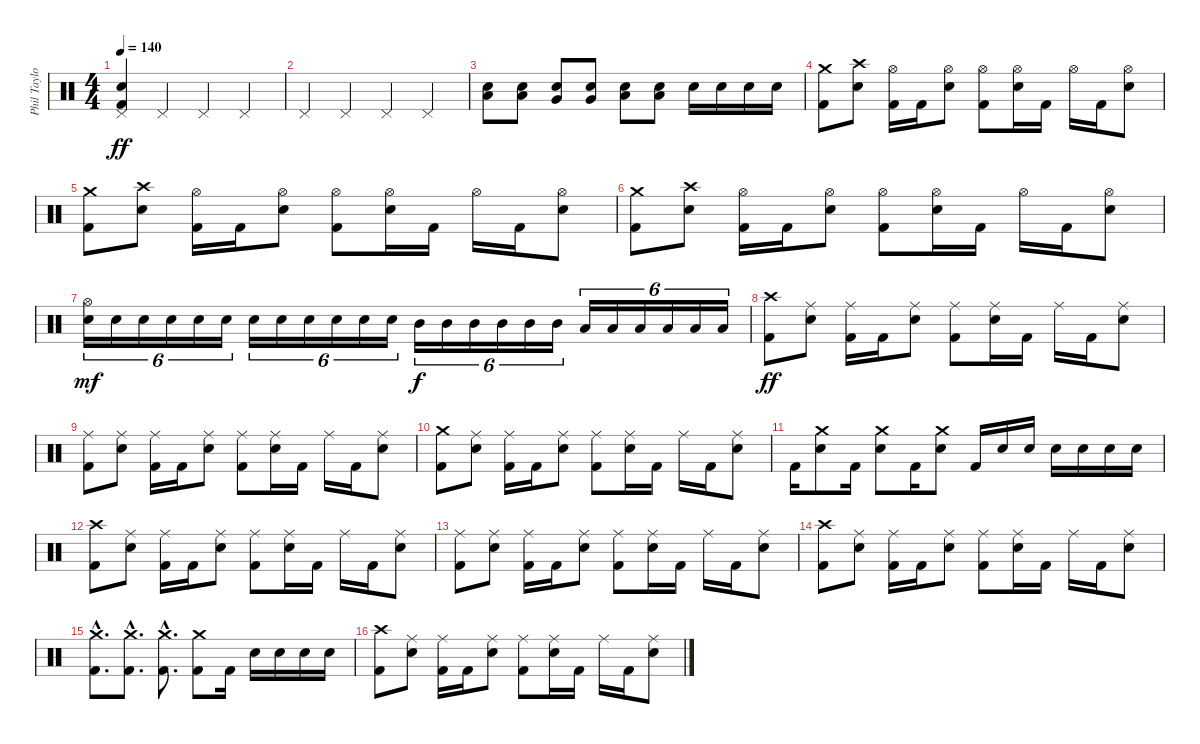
\track ("Phil Taylor" "Phil Taylo") {instrument percussion}
\staff {score}
\articulation defaults
\ts (4 4)
\tempo 140
\clef neutral
\ks c
("Kick (hit) 2" "Electric Snare (hit)" "Pedal Hi-Hat (hit)").4{dy ff} "Pedal Hi-Hat (hit)".4 "Pedal Hi-Hat (hit)".4 "Pedal Hi-Hat (hit)".4 |
"Pedal Hi-Hat (hit)".4 "Pedal Hi-Hat (hit)".4 "Pedal Hi-Hat (hit)".4 "Pedal Hi-Hat (hit)".4 |
("Low Tom (hit)" "Electric Snare (hit)").8 ("Electric Snare (hit)" "Low Tom (hit)").8 ("Electric Snare (hit)" "Very Low Tom (hit)").8 ("Electric Snare (hit)" "Very Low Tom (hit)").8 ("Electric Snare (hit)" "Low Floor Tom (hit)").8 ("Low Floor Tom (hit)" "Electric Snare (hit)").8 "Electric Snare (hit)".16 "Electric Snare (hit)".16 "Electric Snare (hit)".16 "Electric Snare (hit)".16 |
("Crash medium (hit)" "Kick (hit) 2").8 ("Crash high (hit)" "Electric Snare (hit)").8 ("Hi-Hat (open)" "Kick (hit) 2").16 "Kick (hit) 2".16 ("Hi-Hat (open)" "Electric Snare (hit)").8 ("Hi-Hat (open)" "Kick (hit) 2").8 ("Hi-Hat (open)" "Electric Snare (hit)").16 "Kick (hit) 2".16 "Hi-Hat (open)".16 "Kick (hit) 2".16 ("Hi-Hat (open)" "Electric Snare (hit)").8 |
("Crash medium (hit)" "Kick (hit) 2").8 ("Electric Snare (hit)" "Crash high (hit)").8 ("Hi-Hat (open)" "Kick (hit) 2").16 "Kick (hit) 2".16 ("Hi-Hat (open)" "Electric Snare (hit)").8 ("Hi-Hat (open)" "Kick (hit) 2").8 ("Hi-Hat (open)" "Electric Snare (hit)").16 "Kick (hit) 2".16 "Hi-Hat (open)".16 "Kick (hit) 2".16 ("Hi-Hat (open)" "Electric Snare (hit)").8 |
("Kick (hit) 2" "Crash medium (hit)").8 ("Electric Snare (hit)" "Crash high (hit)").8 ("Hi-Hat (open)" "Kick (hit) 2").16 "Kick (hit) 2".16 ("Electric Snare (hit)" "Hi-Hat (open)").8 ("Hi-Hat (open)" "Kick (hit) 2").8 ("Electric Snare (hit)" "Hi-Hat (open)").16 "Kick (hit) 2".16 "Hi-Hat (open)".16 "Kick (hit) 2".16 ("Electric Snare (hit)" "Hi-Hat (open)").8 |
("Hi-Hat (open)" "Electric Snare (hit)").16{tu (6 4) dy mf} "Electric Snare (hit)".16{tu (6 4)} "Electric Snare (hit)".16{tu (6 4)} "Electric Snare (hit)".16{tu (6 4)} "Electric Snare (hit)".16{tu (6 4)} "Electric Snare (hit)".16{tu (6 4)} "Electric Snare (hit)".16{tu (6 4)} "Electric Snare (hit)".16{tu (6 4)} "Electric Snare (hit)".16{tu (6 4)} "Electric Snare (hit)".16{tu (6 4)} "Electric Snare (hit)".16{tu (6 4)} "Electric Snare (hit)".16{tu (6 4)} "Mid Tom (hit)".16{tu (6 4) dy f} "Mid Tom (hit)".16{tu (6 4)} "Mid Tom (hit)".16{tu (6 4)} "Mid Tom (hit)".16{tu (6 4)} "Mid Tom (hit)".16{tu (6 4)} "Mid Tom (hit)".16{tu (6 4)} "Low Tom (hit)".16{tu (6 4)} "Low Tom (hit)".16{tu (6 4)} "Low Tom (hit)".16{tu (6 4)} "Low Tom (hit)".16{tu (6 4)} "Low Tom (hit)".16{tu (6 4)} "Low Tom (hit)".16{tu (6 4)} |
("Crash high (hit)" "Kick (hit) 2").8{dy ff} ("Ride (middle)" "Electric Snare (hit)").8 ("Ride (middle)" "Kick (hit) 2").16 "Kick (hit) 2".16 ("Ride (middle)" "Electric Snare (hit)").8 ("Ride (middle)" "Kick (hit) 2").8 ("Ride (middle)" "Electric Snare (hit)").16 "Kick (hit) 2".16 "Ride (middle)".16 "Kick (hit) 2".16 ("Ride (middle)" "Electric Snare (hit)").8 |
("Ride (middle)" "Kick (hit) 2").8 ("Ride (middle)" "Electric Snare (hit)").8 ("Ride (middle)" "Kick (hit) 2").16 "Kick (hit) 2".16 ("Ride (middle)" "Electric Snare (hit)").8 ("Ride (middle)" "Kick (hit) 2").8 ("Ride (middle)" "Electric Snare (hit)").16 "Kick (hit) 2".16 "Ride (middle)".16 "Kick (hit) 2".16 ("Ride (middle)" "Electric Snare (hit)").8 |
("Crash medium (hit)" "Kick (hit) 2").8 ("Ride (middle)" "Electric Snare (hit)").8 ("Ride (middle)" "Kick (hit) 2").16 "Kick (hit) 2".16 ("Ride (middle)" "Electric Snare (hit)").8 ("Ride (middle)" "Kick (hit) 2").8 ("Ride (middle)" "Electric Snare (hit)").16 "Kick (hit) 2".16 "Ride (middle)".16 "Kick (hit) 2".16 ("Ride (middle)" "Electric Snare (hit)").8 |
"Kick (hit) 2".16 ("Crash medium (hit)" "Electric Snare (hit)").8 "Kick (hit) 2".16 ("Crash medium (hit)" "Electric Snare (hit)").8 "Kick (hit) 2".16 ("Crash medium (hit)" "Electric Snare (hit)").8 "Kick (hit) 2".16 "Electric Snare (hit)".16 "Electric Snare (hit)".16 "Electric Snare (hit)".16 "Electric Snare (hit)".16 "Electric Snare (hit)".16 "Electric Snare (hit)".16 |
("Crash high (hit)" "Kick (hit) 2").8 ("Ride (middle)" "Electric Snare (hit)").8 ("Ride (middle)" "Kick (hit) 2").16 "Kick (hit) 2".16 ("Ride (middle)" "Electric Snare (hit)").8 ("Ride (middle)" "Kick (hit) 2").8 ("Ride (middle)" "Electric Snare (hit)").16 "Kick (hit) 2".16 "Ride (middle)".16 "Kick (hit) 2".16 ("Ride (middle)" "Electric Snare (hit)").8 |
("Ride (middle)" "Kick (hit) 2").8 ("Ride (middle)" "Electric Snare (hit)").8 ("Ride (middle)" "Kick (hit) 2").16 "Kick (hit) 2".16 ("Ride (middle)" "Electric Snare (hit)").8 ("Ride (middle)" "Kick (hit) 2").8 ("Ride (middle)" "Electric Snare (hit)").16 "Kick (hit) 2".16 "Ride (middle)".16 "Kick (hit) 2".16 ("Ride (middle)" "Electric Snare (hit)").8 |
("Crash high (hit)" "Kick (hit) 2").8 ("Ride (middle)" "Electric Snare (hit)").8 ("Ride (middle)" "Kick (hit) 2").16 "Kick (hit) 2".16 ("Ride (middle)" "Electric Snare (hit)").8 ("Ride (middle)" "Kick (hit) 2").8 ("Ride (middle)" "Electric Snare (hit)").16 "Kick (hit) 2".16 "Ride (middle)".16 "Kick (hit) 2".16 ("Ride (middle)" "Electric Snare (hit)").8 |
("Crash medium (hit)"{hac} "Kick (hit) 2"{hac}).8{d} ("Crash medium (hit)"{hac} "Kick (hit) 2"{hac}).8{d} ("Crash medium (hit)"{hac} "Kick (hit) 2"{hac}).8{d} ("Crash medium (hit)" "Kick (hit) 2").8 "Kick (hit) 2".16 "Electric Snare (hit)".16 "Electric Snare (hit)".16 "Electric Snare (hit)".16 "Electric Snare (hit)".16 |
("Crash high (hit)" "Kick (hit) 2").8 ("Ride (middle)" "Electric Snare (hit)").8 ("Ride (middle)" "Kick (hit) 2").16 "Kick (hit) 2".16 ("Ride (middle)" "Electric Snare (hit)").8 ("Ride (middle)" "Kick (hit) 2").8 ("Ride (middle)" "Electric Snare (hit)").16 "Kick (hit) 2".16 "Ride (middle)".16 "Kick (hit) 2".16 ("Ride (middle)" "Electric Snare (hit)").8
